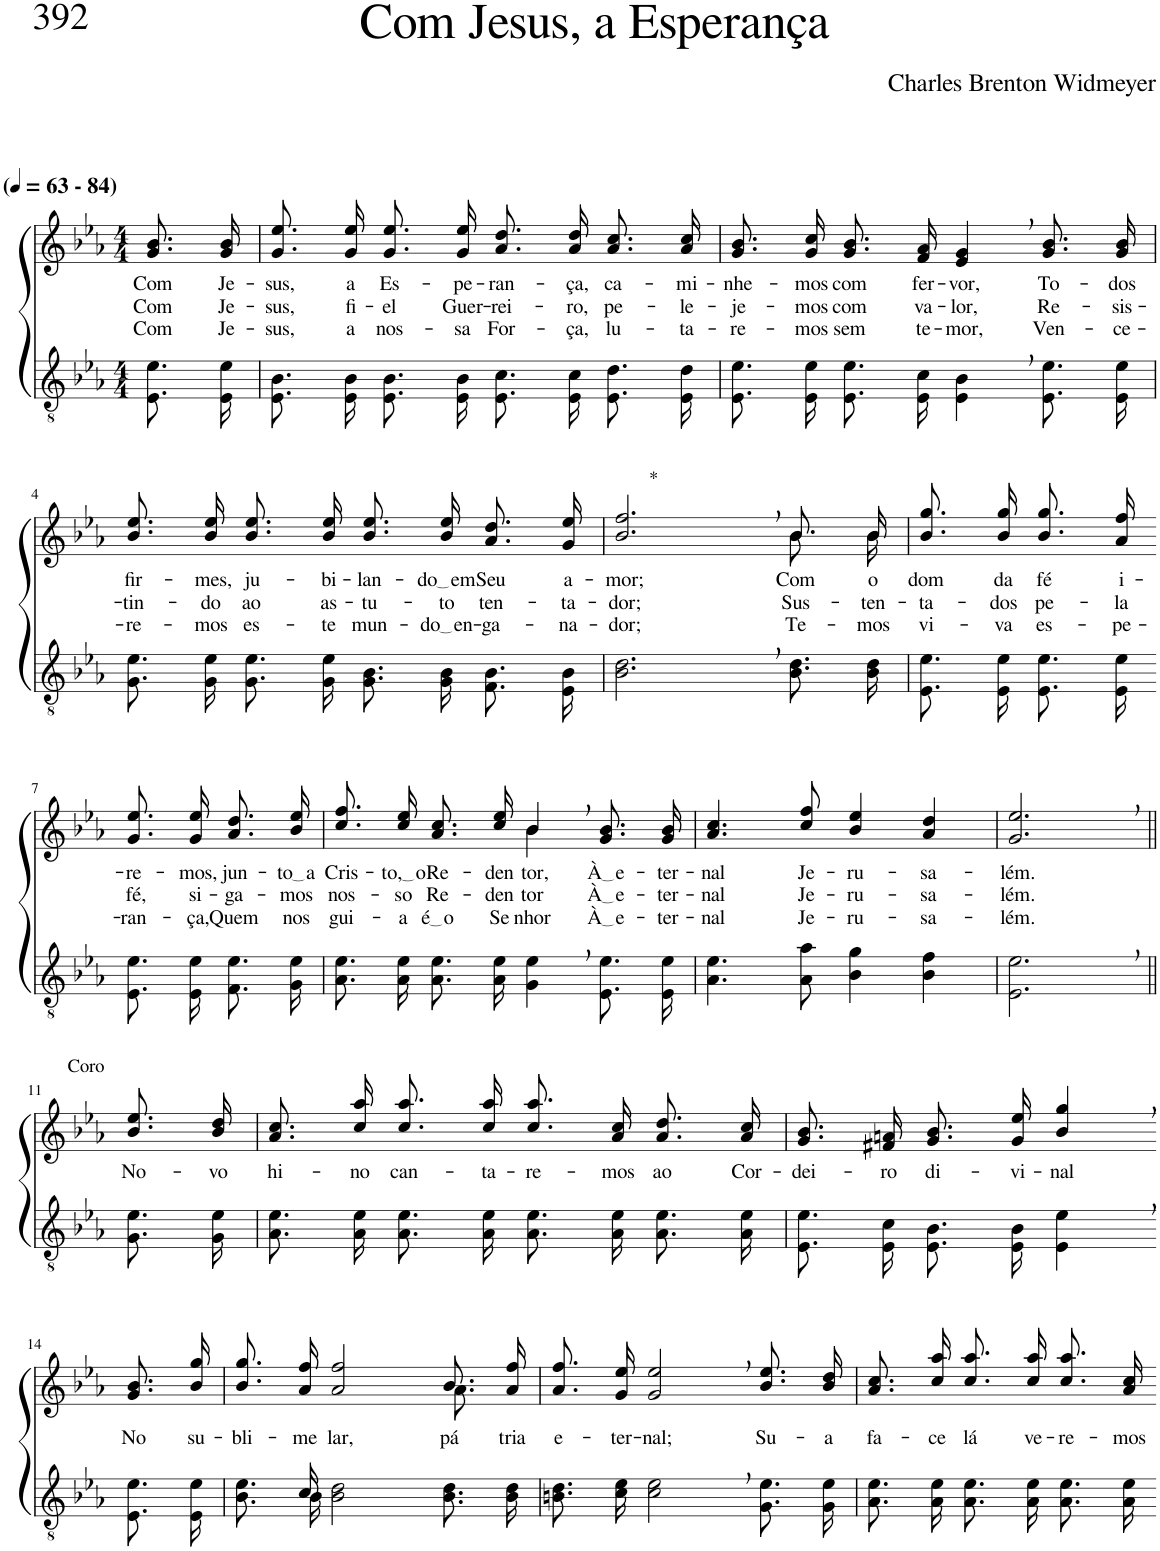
**kern	**kern	**text	**text	**text
*part2	*part1	*part1	*part1	*part1
*staff2	*staff1	*staff1	*staff1	*staff1
*I"Parte III e IV	*I"Parte I e II	*	*	*
*clefGv2	*clefG2	*	*	*
*Trd4c7	*Trd4c7	*	*	*
*k[b-e-a-]	*k[b-e-a-]	*	*	*
*M4/4	*M4/4	*	*	*
*MM63	*MM63	*	*	*
=1	=1	=1	=1	=1
!	!LO:TX:a:B:t=(	!	!	!
!	!LO:TX:a:B:t=- 84)	!	!	!
!	!	!LO:LY:b	!LO:LY:b	!LO:LY:b
8.E-/ 8.e-/L	8.g/ 8.b-/L	Com	Com	Com
!	!	!LO:LY:b	!LO:LY:b	!LO:LY:b
16E-/ 16e-/Jk	16g/ 16b-/Jk	Je-	Je-	Je-
=2	=2	=2	=2	=2
!	!	!LO:LY:b	!LO:LY:b	!LO:LY:b
8.E-/ 8.B-/L	8.g\ 8.ee-\L	-sus,	-sus,	-sus,
!	!	!LO:LY:b	!LO:LY:b	!LO:LY:b
16E-/ 16B-/Jk	16g\ 16ee-\Jk	a	fi-	a
!	!	!LO:LY:b	!LO:LY:b	!LO:LY:b
8.E-/ 8.B-/L	8.g\ 8.ee-\L	Es-	-el	nos-
!	!	!LO:LY:b	!LO:LY:b	!LO:LY:b
16E-/ 16B-/Jk	16g\ 16ee-\Jk	-pe-	Guer-	-sa
!	!	!LO:LY:b	!LO:LY:b	!LO:LY:b
8.E-/ 8.c/L	8.a-\ 8.dd\L	-ran-	-rei-	For-
!	!	!LO:LY:b	!LO:LY:b	!LO:LY:b
16E-/ 16c/Jk	16a-\ 16dd\Jk	-ça,	-ro,	-ça,
!	!	!LO:LY:b	!LO:LY:b	!LO:LY:b
8.E-/ 8.d/L	8.a-\ 8.cc\L	ca-	pe-	lu-
!	!	!LO:LY:b	!LO:LY:b	!LO:LY:b
16E-/ 16d/Jk	16a-\ 16cc\Jk	-mi-	-le-	-ta-
=3	=3	=3	=3	=3
!	!	!LO:LY:b	!LO:LY:b	!LO:LY:b
8.E-/ 8.e-/L	8.g/ 8.b-/L	-nhe-	-je-	-re-
!	!	!LO:LY:b	!LO:LY:b	!LO:LY:b
16E-/ 16e-/Jk	16g/ 16cc/Jk	-mos	-mos	-mos
!	!	!LO:LY:b	!LO:LY:b	!LO:LY:b
8.E-/ 8.e-/L	8.g/ 8.b-/L	com	com	sem
!	!	!LO:LY:b	!LO:LY:b	!LO:LY:b
16E-/ 16c/Jk	16f/ 16a-/Jk	fer-	va-	te-
!	!	!LO:LY:b	!LO:LY:b	!LO:LY:b
4E-\, 4B-\,	4e-/, 4g/,	-vor,	-lor,	-mor,
!	!	!LO:LY:b	!LO:LY:b	!LO:LY:b
8.E-/ 8.e-/L	8.g/ 8.b-/L	To-	Re-	Ven-
!	!	!LO:LY:b	!LO:LY:b	!LO:LY:b
16E-/ 16e-/Jk	16g/ 16b-/Jk	-dos	-sis-	-ce-
!!LO:LB:g=z
=4	=4	=4	=4	=4
!	!	!LO:LY:b	!LO:LY:b	!LO:LY:b
8.G\ 8.e-\L	8.b-\ 8.ee-\L	fir-	-tin-	-re-
!	!	!LO:LY:b	!LO:LY:b	!LO:LY:b
16G\ 16e-\Jk	16b-\ 16ee-\Jk	-mes,	-do	-mos
!	!	!LO:LY:b	!LO:LY:b	!LO:LY:b
8.G\ 8.e-\L	8.b-\ 8.ee-\L	ju-	ao	es-
!	!	!LO:LY:b	!LO:LY:b	!LO:LY:b
16G\ 16e-\Jk	16b-\ 16ee-\Jk	-bi-	as-	-te
!	!	!LO:LY:b	!LO:LY:b	!LO:LY:b
8.G/ 8.B-/L	8.b-\ 8.ee-\L	-lan-	-tu-	mun-
!	!	!LO:LY:b	!LO:LY:b	!LO:LY:b
16G/ 16B-/Jk	16b-\ 16ee-\Jk	do em	-to	do en
!	!	!LO:LY:b	!LO:LY:b	!LO:LY:b
8.F/ 8.B-/L	8.a-\ 8.dd\L	Seu	ten-	-ga-
!	!	!LO:LY:b	!LO:LY:b	!LO:LY:b
16E-/ 16B-/Jk	16g\ 16ee-\Jk	a-	-ta-	-na-
=5	=5	=5	=5	=5
!	!LO:TX:a:t=*	!	!	!
!	!	!LO:LY:b	!LO:LY:b	!LO:LY:b
*	*^	*	*	*
2.B-\, 2.d\,	2.b-/, 2.ff/,	2.ryy	-mor;	-dor;	-dor;
!	!	!	!LO:LY:b	!LO:LY:b	!LO:LY:b
8.B-\ 8.d\L	8.b-/L	8.b-\L	-Com	Sus-	-Te-
!	!	!	!LO:LY:b	!LO:LY:b	!LO:LY:b
16B-\ 16d\Jk	16b-/Jk	16b-\Jk	o	-ten-	-mos
=6	=6	=6	=6	=6	=6
!	!	!	!LO:LY:b	!LO:LY:b	!LO:LY:b
*	*v	*v	*	*	*
8.E-/ 8.e-/L	8.b-\ 8.gg\L	dom	-ta-	vi-
!	!	!LO:LY:b	!LO:LY:b	!LO:LY:b
16E-/ 16e-/Jk	16b-\ 16gg\Jk	da	-dos	-va
!	!	!LO:LY:b	!LO:LY:b	!LO:LY:b
8.E-/ 8.e-/L	8.b-\ 8.gg\L	fé	pe-	es-
!	!	!LO:LY:b	!LO:LY:b	!LO:LY:b
16E-/ 16e-/Jk	16a-\ 16ff\Jk	i-	-la	-pe-
!!LO:LB:g=z
=7-	=7-	=7-	=7-	=7-
!	!	!LO:LY:b	!LO:LY:b	!LO:LY:b
8.E-/ 8.e-/L	8.g\ 8.ee-\L	-re-	fé,	-ran-
!	!	!LO:LY:b	!LO:LY:b	!LO:LY:b
16E-/ 16e-/Jk	16g\ 16ee-\Jk	-mos,	si-	-ça,
!	!	!LO:LY:b	!LO:LY:b	!LO:LY:b
8.F\ 8.e-\L	8.a-\ 8.dd\L	jun-	-ga-	Quem
!	!	!LO:LY:b	!LO:LY:b	!LO:LY:b
16G\ 16e-\Jk	16b-\ 16ee-\Jk	to a	-mos	nos
=8	=8	=8	=8	=8
!	!	!LO:LY:b	!LO:LY:b	!LO:LY:b
*	*^	*	*	*
8.A-\ 8.e-\L	8.cc\ 8.ff\L	2ryy	Cris-	nos-	gui-
!	!	!	!LO:LY:b	!LO:LY:b	!LO:LY:b
16A-\ 16e-\Jk	16cc\ 16ee-\Jk	.	to, o	-so	-a
!	!	!	!LO:LY:b	!LO:LY:b	!LO:LY:b
8.A-\ 8.e-\L	8.a-\ 8.cc\L	.	Re-	Re-	é o
!	!	!	!LO:LY:b	!LO:LY:b	!LO:LY:b
16A-\ 16e-\Jk	16cc\ 16ee-\Jk	.	-den-	-den-	Se-
!	!	!	!LO:LY:b	!LO:LY:b	!LO:LY:b
4G\, 4e-\,	4b-,/	4b-\	-tor,	-tor	-nhor
!	!	!	!LO:LY:b	!LO:LY:b	!LO:LY:b
8.E-/ 8.e-/L	8.g/ 8.b-/L	4ryy	À e	À e	À e
!	!	!	!LO:LY:b	!LO:LY:b	!LO:LY:b
16E-/ 16e-/Jk	16g/ 16b-/Jk	.	-ter-	-ter-	-ter-
*	*v	*v	*	*	*
=9	=9	=9	=9	=9
!	!	!LO:LY:b	!LO:LY:b	!LO:LY:b
4.A-\ 4.e-\	4.a-/ 4.cc/	-nal	-nal	-nal
!	!	!LO:LY:b	!LO:LY:b	!LO:LY:b
8A-\ 8a-\	8cc/ 8ff/	Je-	Je-	Je-
!	!	!LO:LY:b	!LO:LY:b	!LO:LY:b
4B-\ 4g\	4b-/ 4ee-/	-ru-	-ru-	-ru-
!	!	!LO:LY:b	!LO:LY:b	!LO:LY:b
4B-\ 4f\	4a-/ 4dd/	-sa-	-sa-	-sa-
=10	=10	=10	=10	=10
!	!	!LO:LY:b	!LO:LY:b	!LO:LY:b
2.E-\, 2.e-\,	2.g/, 2.ee-/,	-lém.	-lém.	-lém.
!!LO:LB:g=z
=11||	=11||	=11||	=11||	=11||
!	!LO:TX:a:t=Coro	!	!	!
!	!	!LO:LY:b	!	!
8.G\ 8.e-\L	8.b-\ 8.ee-\L	No-	.	.
!	!	!LO:LY:b	!	!
16G\ 16e-\Jk	16b-\ 16dd\Jk	-vo	.	.
=12	=12	=12	=12	=12
!	!	!LO:LY:b	!	!
8.A-\ 8.e-\L	8.a-\ 8.cc\L	hi-	.	.
!	!	!LO:LY:b	!	!
16A-\ 16e-\Jk	16cc\ 16aa-\Jk	-no	.	.
!	!	!LO:LY:b	!	!
8.A-\ 8.e-\L	8.cc\ 8.aa-\L	can-	.	.
!	!	!LO:LY:b	!	!
16A-\ 16e-\Jk	16cc\ 16aa-\Jk	-ta-	.	.
!	!	!LO:LY:b	!	!
8.A-\ 8.e-\L	8.cc\ 8.aa-\L	-re-	.	.
!	!	!LO:LY:b	!	!
16A-\ 16e-\Jk	16a-\ 16cc\Jk	-mos	.	.
!	!	!LO:LY:b	!	!
8.A-\ 8.e-\L	8.a-\ 8.dd\L	ao	.	.
!	!	!LO:LY:b	!	!
16A-\ 16e-\Jk	16a-\ 16cc\Jk	Cor-	.	.
=13	=13	=13	=13	=13
!	!	!LO:LY:b	!	!
8.E-/ 8.e-/L	8.g/ 8.b-/L	-dei-	.	.
!	!	!LO:LY:b	!	!
16E-/ 16c/Jk	16f#X/ 16an/Jk	-ro	.	.
!	!	!LO:LY:b	!	!
8.E-/ 8.B-/L	8.g\ 8.b-\L	di-	.	.
!	!	!LO:LY:b	!	!
16E-/ 16B-/Jk	16g\ 16ee-\Jk	-vi-	.	.
!	!	!LO:LY:b	!	!
4E-\, 4e-\,	4b-/, 4gg/,	-nal	.	.
!!LO:LB:g=z
=14-	=14-	=14-	=14-	=14-
!	!	!LO:LY:b	!	!
8.E-/ 8.e-/L	8.g\ 8.b-\L	No	.	.
!	!	!LO:LY:b	!	!
16E-/ 16e-/Jk	16b-\ 16gg\Jk	su-	.	.
=15	=15	=15	=15	=15
*^	*	*	*	*
!	!	!	!LO:LY:b	!	!
*	*	*^	*	*	*
8.ryy	8.B-\ 8.e-\L	8.b-\ 8.gg\L	2.ryy	-bli-	.	.
!	!	!	!	!LO:LY:b	!	!
16c/	16B-\Jk	16a-\ 16ff\Jk	.	-me	.	.
!	!	!	!	!LO:LY:b	!	!
2.ryy	2B-\ 2d\	2a-/ 2ff/	.	lar,	.	.
!	!	!	!	!LO:LY:b	!	!
.	8.B-\ 8.d\L	8.b-\L	8.a-\	pá-	.	.
!	!	!	!	!LO:LY:b	!	!
.	16B-\ 16d\Jk	16a-\ 16ff\Jk	16ryy	-tria	.	.
=16	=16	=16	=16	=16	=16	=16
!	!	!	!	!LO:LY:b	!	!
*v	*v	*	*	*	*	*
*	*v	*v	*	*	*
8.Bn\ 8.d\L	8.a-\ 8.ff\L	e-	.	.
!	!	!LO:LY:b	!	!
16c\ 16e-\Jk	16g\ 16ee-\Jk	-ter-	.	.
!	!	!LO:LY:b	!	!
2c\, 2e-\,	2g/, 2ee-/,	-nal;	.	.
!	!	!LO:LY:b	!	!
8.G\ 8.e-\L	8.b-\ 8.ee-\L	Su-	.	.
!	!	!LO:LY:b	!	!
16G\ 16e-\Jk	16b-\ 16dd\Jk	-a	.	.
=17	=17	=17	=17	=17
!	!	!LO:LY:b	!	!
8.A-\ 8.e-\L	8.a-\ 8.cc\L	fa-	.	.
!	!	!LO:LY:b	!	!
16A-\ 16e-\Jk	16cc\ 16aa-\Jk	-ce	.	.
!	!	!LO:LY:b	!	!
8.A-\ 8.e-\L	8.cc\ 8.aa-\L	lá	.	.
!	!	!LO:LY:b	!	!
16A-\ 16e-\Jk	16cc\ 16aa-\Jk	ve-	.	.
!	!	!LO:LY:b	!	!
8.A-\ 8.e-\L	8.cc\ 8.aa-\L	-re-	.	.
!	!	!LO:LY:b	!	!
16A-\ 16e-\Jk	16a-\ 16cc\Jk	-mos	.	.
=-	=-	=-	=-	=-
*-	*-	*-	*-	*-
